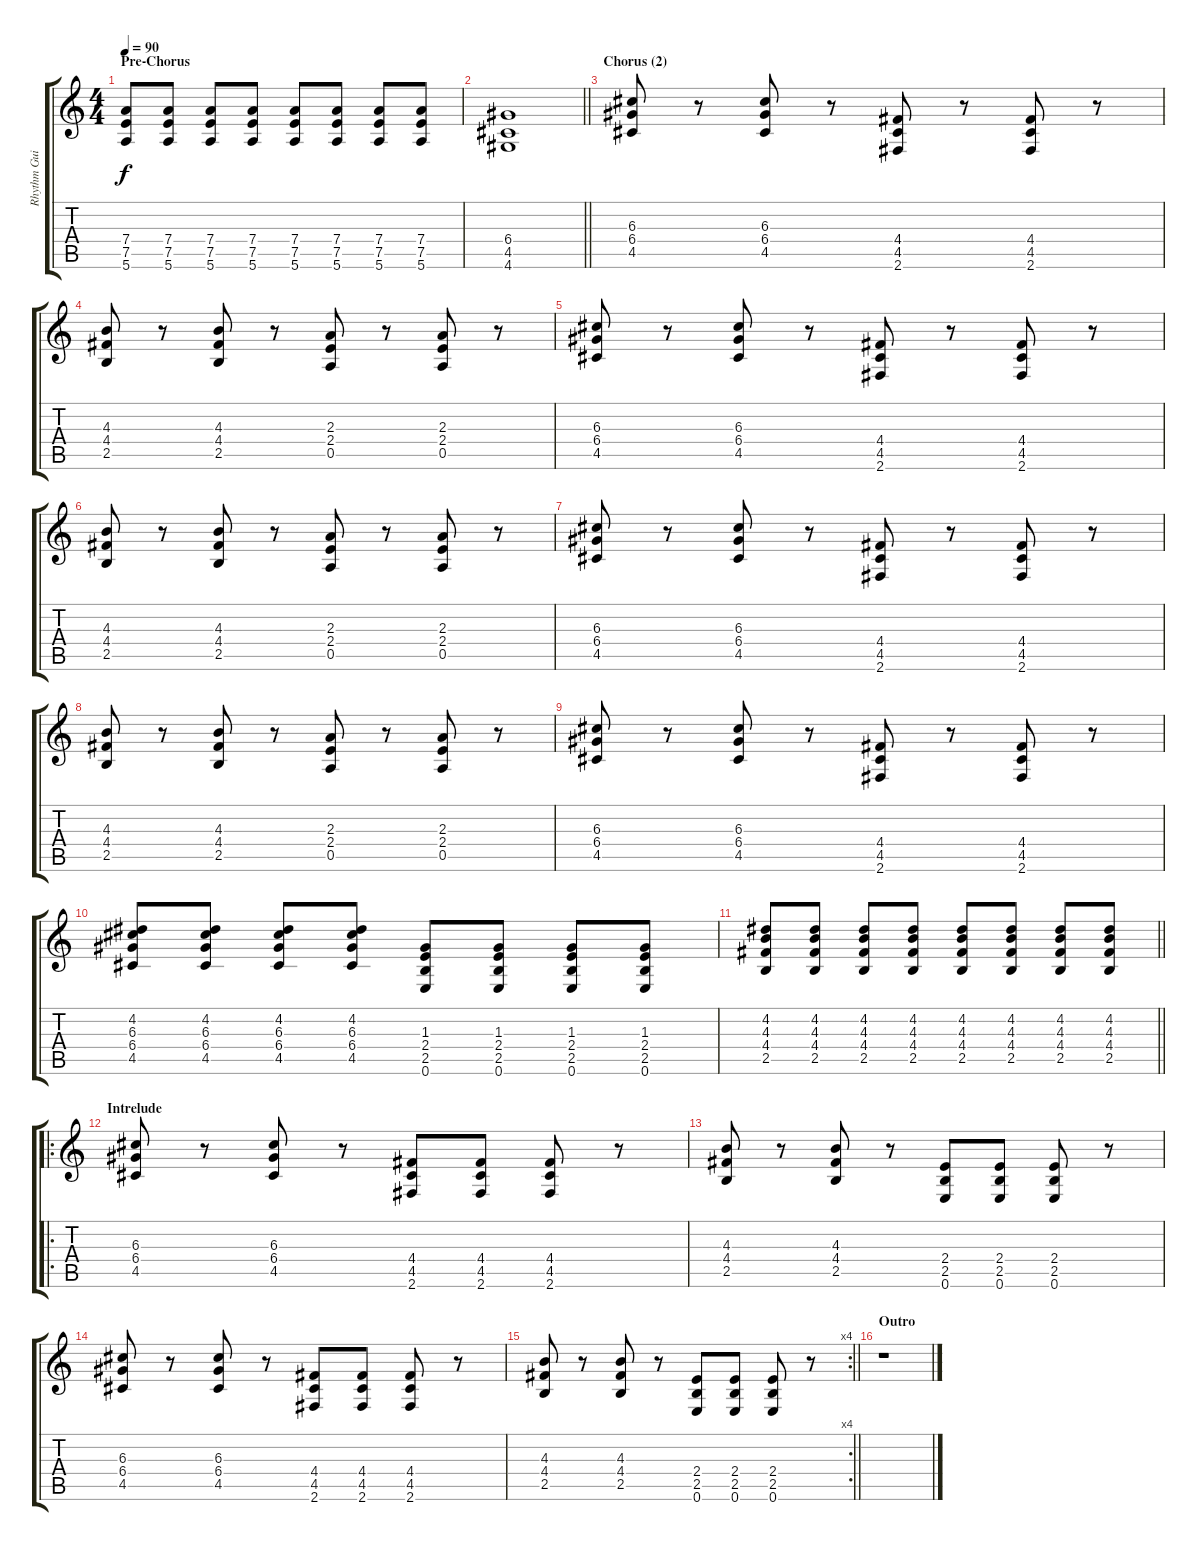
\track ("Rhythm Guitar" "Rhythm Gui") {instrument distortionguitar}
\staff {score tabs}
\tuning (E4 B3 G3 D3 A2 E2) {hide}
\ts (4 4)
\section ("" "Pre-Chorus")
\tempo 90
\clef g2
\ks c
(7.4 7.5 5.6).8{dy f} (7.4 7.5 5.6).8 (7.4 7.5 5.6).8 (7.4 7.5 5.6).8 (7.4 7.5 5.6).8 (7.4 7.5 5.6).8 (7.4 7.5 5.6).8 (7.4 7.5 5.6).8 |
\barLineRight lightlight
(6.4 4.5 4.6).1 |
\section ("" "Chorus (2)")
(6.3 6.4 4.5).8 r.8 (6.3 6.4 4.5).8 r.8 (4.4 4.5 2.6).8 r.8 (4.4 4.5 2.6).8 r.8 |
(4.3 4.4 2.5).8 r.8 (4.3 4.4 2.5).8 r.8 (2.3 2.4 0.5).8 r.8 (2.3 2.4 0.5).8 r.8 |
(6.3 6.4 4.5).8 r.8 (6.3 6.4 4.5).8 r.8 (4.4 4.5 2.6).8 r.8 (4.4 4.5 2.6).8 r.8 |
(4.3 4.4 2.5).8 r.8 (4.3 4.4 2.5).8 r.8 (2.3 2.4 0.5).8 r.8 (2.3 2.4 0.5).8 r.8 |
(6.3 6.4 4.5).8 r.8 (6.3 6.4 4.5).8 r.8 (4.4 4.5 2.6).8 r.8 (4.4 4.5 2.6).8 r.8 |
(4.3 4.4 2.5).8 r.8 (4.3 4.4 2.5).8 r.8 (2.3 2.4 0.5).8 r.8 (2.3 2.4 0.5).8 r.8 |
(6.3 6.4 4.5).8 r.8 (6.3 6.4 4.5).8 r.8 (4.4 4.5 2.6).8 r.8 (4.4 4.5 2.6).8 r.8 |
(4.2 6.3 6.4 4.5).8 (4.2 6.3 6.4 4.5).8 (4.2 6.3 6.4 4.5).8 (4.2 6.3 6.4 4.5).8 (1.3 2.4 2.5 0.6).8 (1.3 2.4 2.5 0.6).8 (1.3 2.4 2.5 0.6).8 (1.3 2.4 2.5 0.6).8 |
\barLineRight lightlight
(4.2 4.3 4.4 2.5).8 (4.2 4.3 4.4 2.5).8 (4.2 4.3 4.4 2.5).8 (4.2 4.3 4.4 2.5).8 (4.2 4.3 4.4 2.5).8 (4.2 4.3 4.4 2.5).8 (4.2 4.3 4.4 2.5).8 (4.2 4.3 4.4 2.5).8 |
\ro
\section ("" "Intrelude")
(6.3 6.4 4.5).8 r.8 (6.3 6.4 4.5).8 r.8 (4.4 4.5 2.6).8 (4.4 4.5 2.6).8 (4.4 4.5 2.6).8 r.8 |
(4.3 4.4 2.5).8 r.8 (4.3 4.4 2.5).8 r.8 (2.4 2.5 0.6).8 (2.4 2.5 0.6).8 (2.4 2.5 0.6).8 r.8 |
(6.3 6.4 4.5).8 r.8 (6.3 6.4 4.5).8 r.8 (4.4 4.5 2.6).8 (4.4 4.5 2.6).8 (4.4 4.5 2.6).8 r.8 |
\rc 4
\barLineRight lightlight
(4.3 4.4 2.5).8 r.8 (4.3 4.4 2.5).8 r.8 (2.4 2.5 0.6).8 (2.4 2.5 0.6).8 (2.4 2.5 0.6).8 r.8 |
\section ("" "Outro")
r.1
